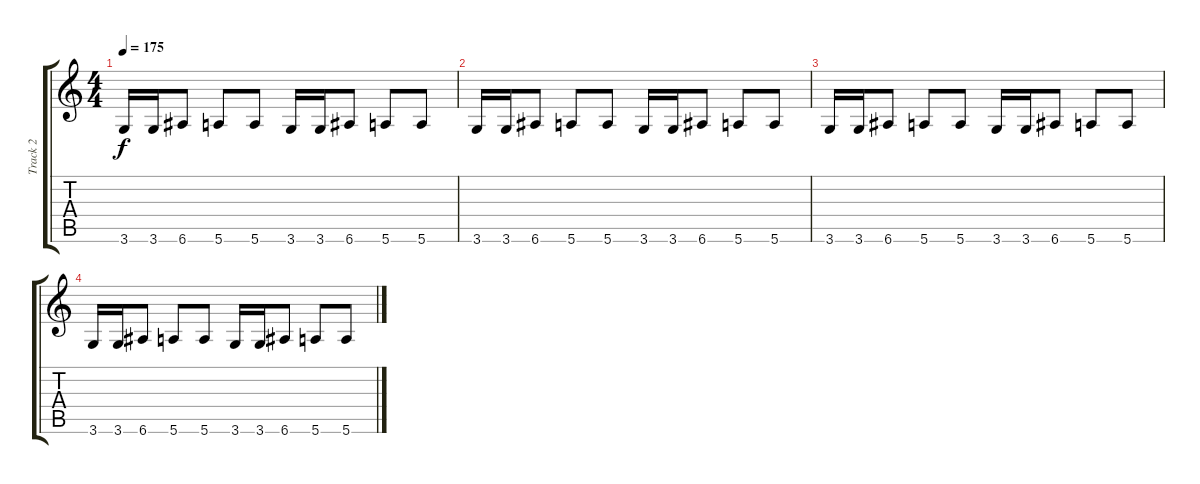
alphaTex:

\track ("Track 2" "Track 2") {instrument synthbass1}
\staff {score tabs}
\tuning (E4 B3 G3 D3 A2 E2) {hide}
\ts (4 4)
\tempo 175
\clef g2
\ks c
3.6.16{dy f} 3.6.16 6.6.8 5.6.8 5.6.8 3.6.16 3.6.16 6.6.8 5.6.8 5.6.8 |
3.6.16 3.6.16 6.6.8 5.6.8 5.6.8 3.6.16 3.6.16 6.6.8 5.6.8 5.6.8 |
3.6.16 3.6.16 6.6.8 5.6.8 5.6.8 3.6.16 3.6.16 6.6.8 5.6.8 5.6.8 |
3.6.16 3.6.16 6.6.8 5.6.8 5.6.8 3.6.16 3.6.16 6.6.8 5.6.8 5.6.8
